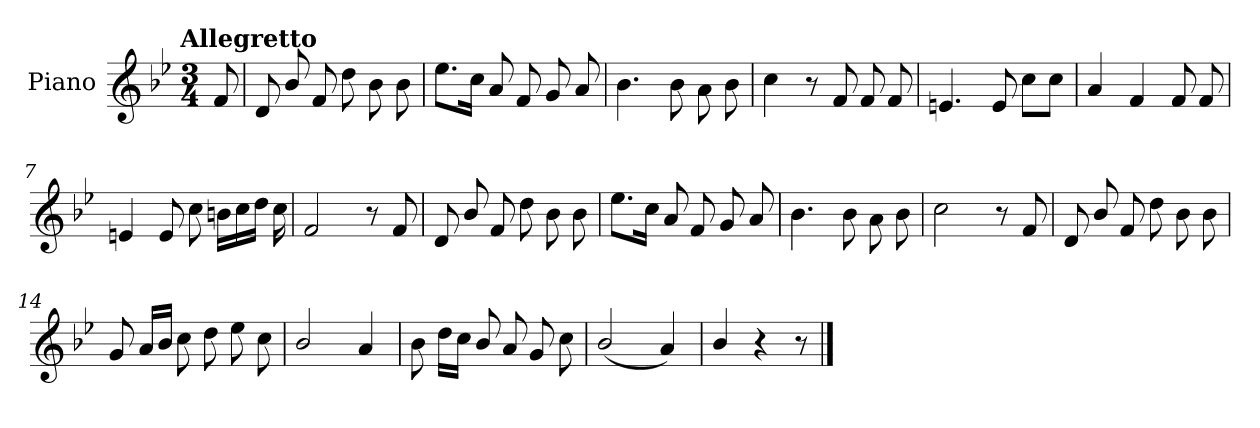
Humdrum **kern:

**kern
*part1
*staff1
*I"Piano
*I'Pno.
*clefG2
*k[b-e-]
!!LO:TX:omd:t=Allegretto
*M3/4
*MM116
=
8f/
=1
8d/
8b-/
8f/
8dd\
8b-\
8b-\
=2
8.ee-\L
16cc\Jk
8a/
8f/
8g/
8a/
=3
4.b-\
8b-\
8a\
8b-\
!!LO:LB:g=z
=4
4cc\
8r
8f/
8f/
8f/
=5
4.en/
8e/
8cc\L
8cc\J
=6
4a/
4f/
8f/
8f/
=7
4en/
8e/
8cc\
16bn\LL
16cc\
16dd\JJ
16cc\
=8
2f/
8r
8f/
!!LO:LB:g=z
=9
8d/
8b-/
8f/
8dd\
8b-\
8b-\
=10
8.ee-\L
16cc\Jk
8a/
8f/
8g/
8a/
=11
4.b-\
8b-\
8a\
8b-\
=12
2cc\
8r
8f/
=13
8d/
8b-/
8f/
8dd\
8b-\
8b-\
!!LO:LB:g=z
=14
8g/
16a/LL
16b-/JJ
8cc\
8dd\
8ee-\
8cc\
=15
2b-/
4a/
=16
8b-\
16dd\LL
16cc\JJ
8b-/
8a/
8g/
8cc\
=17
(<2b-/
4a/)
=18
4b-/
4r
8r
==
*-
